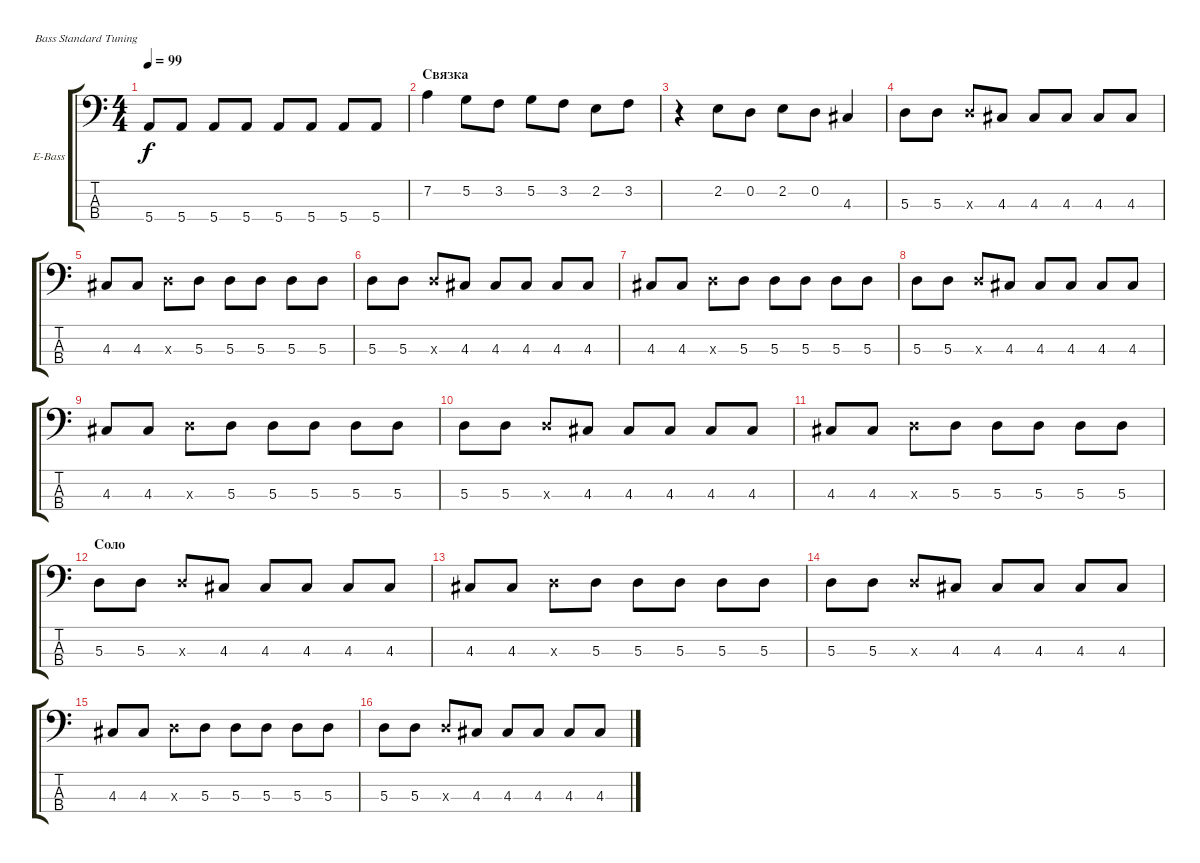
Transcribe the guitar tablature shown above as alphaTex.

\defaultSystemsLayout 4
\bracketExtendMode groupsimilarinstruments
\firstSystemTrackNameOrientation horizontal
\otherSystemsTrackNameOrientation horizontal
\track ("А. Андреев" "E-Bass") {instrument electricbassfinger}
\staff {score tabs}
\tuning (G2 D2 A1 E1)
\ts (4 4)
\tempo 99
\clef f4
\ks c
5.4.8{dy f} 5.4.8 5.4.8 5.4.8 5.4.8 5.4.8 5.4.8 5.4.8 |
\section ("" "Связка")
7.2.4 5.2.8 3.2.8 5.2.8 3.2.8 2.2.8 3.2.8 |
r.4 2.2.8 0.2.8 2.2.8 0.2.8 4.3.4 |
5.3.8 5.3.8 5.3{x}.8 4.3.8 4.3.8 4.3.8 4.3.8 4.3.8 |
4.3.8 4.3.8 5.3{x}.8 5.3.8 5.3.8 5.3.8 5.3.8 5.3.8 |
5.3.8 5.3.8 5.3{x}.8 4.3.8 4.3.8 4.3.8 4.3.8 4.3.8 |
4.3.8 4.3.8 5.3{x}.8 5.3.8 5.3.8 5.3.8 5.3.8 5.3.8 |
5.3.8 5.3.8 5.3{x}.8 4.3.8 4.3.8 4.3.8 4.3.8 4.3.8 |
4.3.8 4.3.8 5.3{x}.8 5.3.8 5.3.8 5.3.8 5.3.8 5.3.8 |
5.3.8 5.3.8 5.3{x}.8 4.3.8 4.3.8 4.3.8 4.3.8 4.3.8 |
4.3.8 4.3.8 5.3{x}.8 5.3.8 5.3.8 5.3.8 5.3.8 5.3.8 |
\section ("" "Соло")
5.3.8 5.3.8 5.3{x}.8 4.3.8 4.3.8 4.3.8 4.3.8 4.3.8 |
4.3.8 4.3.8 5.3{x}.8 5.3.8 5.3.8 5.3.8 5.3.8 5.3.8 |
5.3.8 5.3.8 5.3{x}.8 4.3.8 4.3.8 4.3.8 4.3.8 4.3.8 |
4.3.8 4.3.8 5.3{x}.8 5.3.8 5.3.8 5.3.8 5.3.8 5.3.8 |
5.3.8 5.3.8 5.3{x}.8 4.3.8 4.3.8 4.3.8 4.3.8 4.3.8
